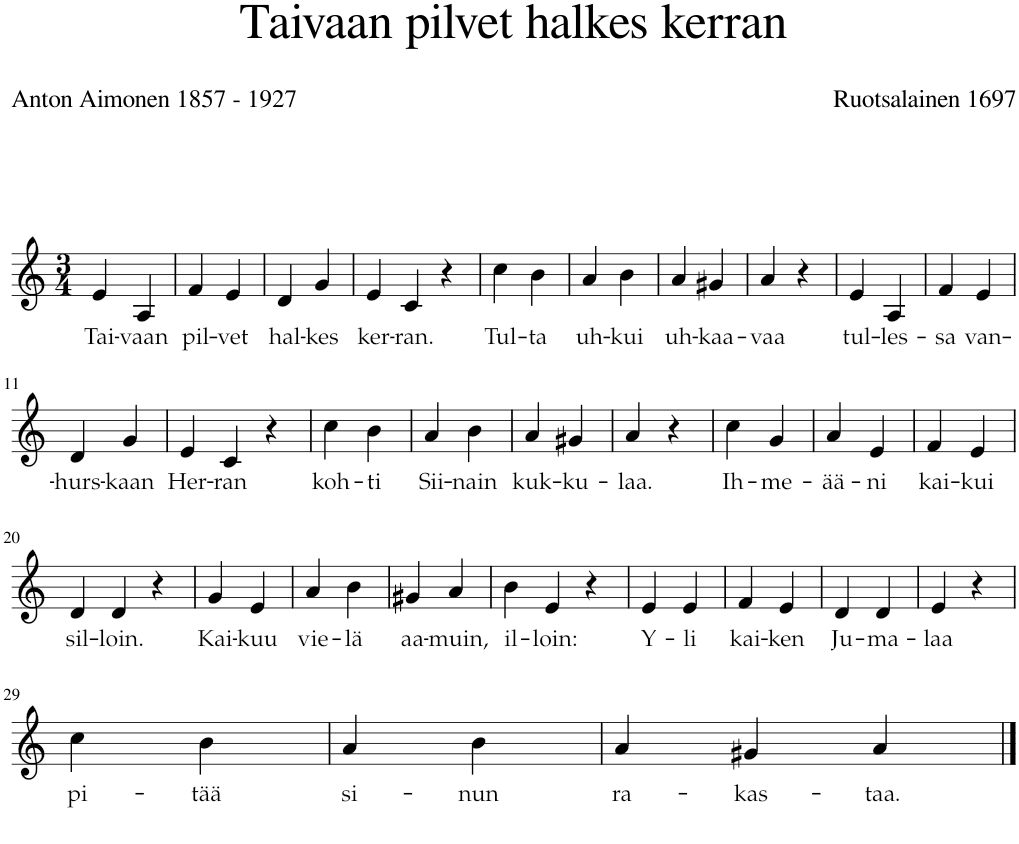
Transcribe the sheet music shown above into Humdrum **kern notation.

**kern	**text
*part1	*part1
*staff1	*staff1
*I"Staff	*
*clefG2	*
*k[]	*
*M3/4	*
=1	=1
!	!LO:LY:b
4e/	Tai-
!	!LO:LY:b
4A/	-vaan
=2	=2
!	!LO:LY:b
4f/	pil-
!	!LO:LY:b
4e/	-vet
=3	=3
!	!LO:LY:b
4d/	hal-
!	!LO:LY:b
4g/	-kes
=4	=4
!	!LO:LY:b
4e/	ker-
!	!LO:LY:b
4c/	-ran.
4r	.
=5	=5
!	!LO:LY:b
4cc\	Tul-
!	!LO:LY:b
4b\	-ta
=6	=6
!	!LO:LY:b
4a/	uh-
!	!LO:LY:b
4b\	-kui
=7	=7
!	!LO:LY:b
4a/	uh-
!	!LO:LY:b
4g#X/	-kaa-
=8	=8
!	!LO:LY:b
4a/	-vaa
4r	.
=9	=9
!	!LO:LY:b
4e/	tul-
!	!LO:LY:b
4A/	-les-
=10	=10
!	!LO:LY:b
4f/	-sa
!	!LO:LY:b
4e/	van-
!!LO:LB:g=z
=11	=11
!	!LO:LY:b
4d/	-hurs-
!	!LO:LY:b
4g/	-kaan
=12	=12
!	!LO:LY:b
4e/	Her-
!	!LO:LY:b
4c/	-ran
4r	.
=13	=13
!	!LO:LY:b
4cc\	koh-
!	!LO:LY:b
4b\	-ti
=14	=14
!	!LO:LY:b
4a/	Sii-
!	!LO:LY:b
4b\	-nain
=15	=15
!	!LO:LY:b
4a/	kuk-
!	!LO:LY:b
4g#X/	-ku-
=16	=16
!	!LO:LY:b
4a/	-laa.
4r	.
=17	=17
!	!LO:LY:b
4cc\	Ih-
!	!LO:LY:b
4g/	-me-
=18	=18
!	!LO:LY:b
4a/	-ää-
!	!LO:LY:b
4e/	-ni
=19	=19
!	!LO:LY:b
4f/	kai-
!	!LO:LY:b
4e/	-kui
!!LO:LB:g=z
=20	=20
!	!LO:LY:b
4d/	sil-
!	!LO:LY:b
4d/	-loin.
4r	.
=21	=21
!	!LO:LY:b
4g/	Kai-
!	!LO:LY:b
4e/	-kuu
=22	=22
!	!LO:LY:b
4a/	vie-
!	!LO:LY:b
4b\	-lä
=23	=23
!	!LO:LY:b
4g#X/	aa-
!	!LO:LY:b
4a/	-muin,
=24	=24
!	!LO:LY:b
4b\	il-
!	!LO:LY:b
4e/	-loin:
4r	.
=25	=25
!	!LO:LY:b
4e/	Y-
!	!LO:LY:b
4e/	-li
=26	=26
!	!LO:LY:b
4f/	kai-
!	!LO:LY:b
4e/	-ken
=27	=27
!	!LO:LY:b
4d/	Ju-
!	!LO:LY:b
4d/	-ma-
=28	=28
!	!LO:LY:b
4e/	-laa
4r	.
!!LO:LB:g=z
=29	=29
!	!LO:LY:b
4cc\	pi-
!	!LO:LY:b
4b\	-tää
=30	=30
!	!LO:LY:b
4a/	si-
!	!LO:LY:b
4b\	-nun
=31	=31
!	!LO:LY:b
4a/	ra-
!	!LO:LY:b
4g#X/	-kas-
!	!LO:LY:b
4a/	-taa.
==	==
*-	*-
